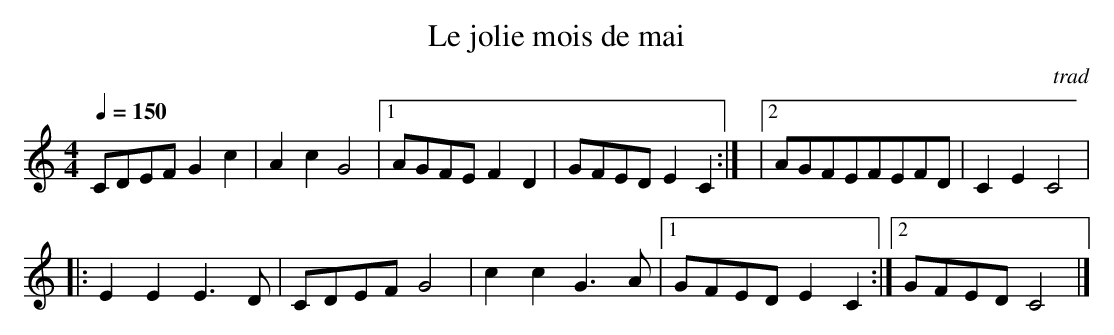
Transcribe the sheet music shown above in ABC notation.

X:1
T:Le jolie mois de mai
C:trad
M:4/4
L:1/8
Q:1/4=150
K:C
CDEFG2c2|A2c2G4 \
|1 AGFEF2D2|GFEDE2C2:|\
|2 AGFEFEFD|C2E2C4|
|:E2E2E3D|CDEFG4|\
c2c2G3A|1 GFEDE2C2 :|2 GFED C4|]
